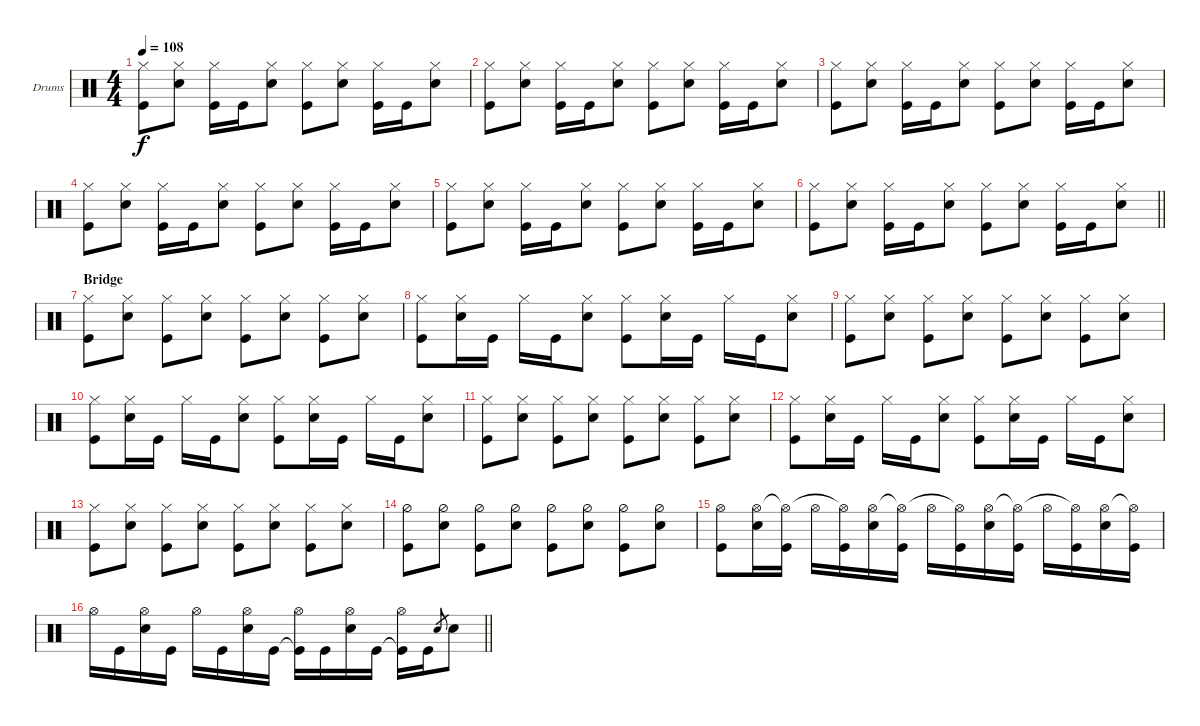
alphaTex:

\bracketExtendMode groupsimilarinstruments
\firstSystemTrackNameOrientation horizontal
\otherSystemsTrackNameOrientation horizontal
\track ("Fabrizio" "Drums") {instrument percussion}
\staff {score}
\articulation defaults
\ts (4 4)
\tempo 108
\clef neutral
\ks c
("Kick (hit)" "Hi-Hat (closed)").8{dy f} ("Snare (hit) 2" "Hi-Hat (closed)").8 ("Kick (hit)" "Hi-Hat (closed)").16 "Kick (hit)".16 ("Snare (hit) 2" "Hi-Hat (closed)").8 ("Kick (hit)" "Hi-Hat (closed)").8 ("Snare (hit) 2" "Hi-Hat (closed)").8 ("Kick (hit)" "Hi-Hat (closed)").16 "Kick (hit)".16 ("Snare (hit) 2" "Hi-Hat (closed)").8 |
("Kick (hit)" "Hi-Hat (closed)").8 ("Snare (hit) 2" "Hi-Hat (closed)").8 ("Kick (hit)" "Hi-Hat (closed)").16 "Kick (hit)".16 ("Snare (hit) 2" "Hi-Hat (closed)").8 ("Kick (hit)" "Hi-Hat (closed)").8 ("Snare (hit) 2" "Hi-Hat (closed)").8 ("Kick (hit)" "Hi-Hat (closed)").16 "Kick (hit)".16 ("Snare (hit) 2" "Hi-Hat (closed)").8 |
("Kick (hit)" "Hi-Hat (closed)").8 ("Snare (hit) 2" "Hi-Hat (closed)").8 ("Kick (hit)" "Hi-Hat (closed)").16 "Kick (hit)".16 ("Snare (hit) 2" "Hi-Hat (closed)").8 ("Kick (hit)" "Hi-Hat (closed)").8 ("Snare (hit) 2" "Hi-Hat (closed)").8 ("Kick (hit)" "Hi-Hat (closed)").16 "Kick (hit)".16 ("Snare (hit) 2" "Hi-Hat (closed)").8 |
("Kick (hit)" "Hi-Hat (closed)").8 ("Snare (hit) 2" "Hi-Hat (closed)").8 ("Kick (hit)" "Hi-Hat (closed)").16 "Kick (hit)".16 ("Snare (hit) 2" "Hi-Hat (closed)").8 ("Kick (hit)" "Hi-Hat (closed)").8 ("Snare (hit) 2" "Hi-Hat (closed)").8 ("Kick (hit)" "Hi-Hat (closed)").16 "Kick (hit)".16 ("Snare (hit) 2" "Hi-Hat (closed)").8 |
("Kick (hit)" "Hi-Hat (closed)").8 ("Snare (hit) 2" "Hi-Hat (closed)").8 ("Kick (hit)" "Hi-Hat (closed)").16 "Kick (hit)".16 ("Snare (hit) 2" "Hi-Hat (closed)").8 ("Kick (hit)" "Hi-Hat (closed)").8 ("Snare (hit) 2" "Hi-Hat (closed)").8 ("Kick (hit)" "Hi-Hat (closed)").16 "Kick (hit)".16 ("Snare (hit) 2" "Hi-Hat (closed)").8 |
\barLineRight lightlight
("Kick (hit)" "Hi-Hat (closed)").8 ("Snare (hit) 2" "Hi-Hat (closed)").8 ("Kick (hit)" "Hi-Hat (closed)").16 "Kick (hit)".16 ("Snare (hit) 2" "Hi-Hat (closed)").8 ("Kick (hit)" "Hi-Hat (closed)").8 ("Snare (hit) 2" "Hi-Hat (closed)").8 ("Kick (hit)" "Hi-Hat (closed)").16 "Kick (hit)".16 ("Snare (hit) 2" "Hi-Hat (closed)").8 |
\section ("" "Bridge")
("Kick (hit)" "Hi-Hat (closed)").8 ("Snare (hit) 2" "Hi-Hat (closed)").8 ("Kick (hit)" "Hi-Hat (closed)").8 ("Snare (hit) 2" "Hi-Hat (closed)").8 ("Kick (hit)" "Hi-Hat (closed)").8 ("Snare (hit) 2" "Hi-Hat (closed)").8 ("Kick (hit)" "Hi-Hat (closed)").8 ("Snare (hit) 2" "Hi-Hat (closed)").8 |
("Kick (hit)" "Hi-Hat (closed)").8 ("Snare (hit) 2" "Hi-Hat (closed)").16 "Kick (hit)".16 "Hi-Hat (closed)".16 "Kick (hit)".16 ("Snare (hit) 2" "Hi-Hat (closed)").8 ("Kick (hit)" "Hi-Hat (closed)").8 ("Snare (hit) 2" "Hi-Hat (closed)").16 "Kick (hit)".16 "Hi-Hat (closed)".16 "Kick (hit)".16 ("Snare (hit) 2" "Hi-Hat (closed)").8 |
("Kick (hit)" "Hi-Hat (closed)").8 ("Snare (hit) 2" "Hi-Hat (closed)").8 ("Kick (hit)" "Hi-Hat (closed)").8 ("Snare (hit) 2" "Hi-Hat (closed)").8 ("Kick (hit)" "Hi-Hat (closed)").8 ("Snare (hit) 2" "Hi-Hat (closed)").8 ("Kick (hit)" "Hi-Hat (closed)").8 ("Snare (hit) 2" "Hi-Hat (closed)").8 |
("Kick (hit)" "Hi-Hat (closed)").8 ("Snare (hit) 2" "Hi-Hat (closed)").16 "Kick (hit)".16 "Hi-Hat (closed)".16 "Kick (hit)".16 ("Snare (hit) 2" "Hi-Hat (closed)").8 ("Kick (hit)" "Hi-Hat (closed)").8 ("Snare (hit) 2" "Hi-Hat (closed)").16 "Kick (hit)".16 "Hi-Hat (closed)".16 "Kick (hit)".16 ("Snare (hit) 2" "Hi-Hat (closed)").8 |
("Kick (hit)" "Hi-Hat (closed)").8 ("Snare (hit) 2" "Hi-Hat (closed)").8 ("Kick (hit)" "Hi-Hat (closed)").8 ("Snare (hit) 2" "Hi-Hat (closed)").8 ("Kick (hit)" "Hi-Hat (closed)").8 ("Snare (hit) 2" "Hi-Hat (closed)").8 ("Kick (hit)" "Hi-Hat (closed)").8 ("Snare (hit) 2" "Hi-Hat (closed)").8 |
("Kick (hit)" "Hi-Hat (closed)").8 ("Snare (hit) 2" "Hi-Hat (closed)").16 "Kick (hit)".16 "Hi-Hat (closed)".16 "Kick (hit)".16 ("Snare (hit) 2" "Hi-Hat (closed)").8 ("Kick (hit)" "Hi-Hat (closed)").8 ("Snare (hit) 2" "Hi-Hat (closed)").16 "Kick (hit)".16 "Hi-Hat (closed)".16 "Kick (hit)".16 ("Snare (hit) 2" "Hi-Hat (closed)").8 |
("Kick (hit)" "Hi-Hat (closed)").8 ("Snare (hit) 2" "Hi-Hat (closed)").8 ("Kick (hit)" "Hi-Hat (closed)").8 ("Snare (hit) 2" "Hi-Hat (closed)").8 ("Kick (hit)" "Hi-Hat (closed)").8 ("Snare (hit) 2" "Hi-Hat (closed)").8 ("Kick (hit)" "Hi-Hat (closed)").8 ("Snare (hit) 2" "Hi-Hat (closed)").8 |
("Kick (hit)" "Hi-Hat (half)").8 ("Snare (hit) 2" "Hi-Hat (half)").8 ("Kick (hit)" "Hi-Hat (half)").8 ("Snare (hit) 2" "Hi-Hat (half)").8 ("Kick (hit)" "Hi-Hat (half)").8 ("Snare (hit) 2" "Hi-Hat (half)").8 ("Kick (hit)" "Hi-Hat (half)").8 ("Snare (hit) 2" "Hi-Hat (half)").8 |
("Kick (hit)" "Hi-Hat (open)").8 ("Snare (hit) 2" "Hi-Hat (open)").16 ("Kick (hit)" "Hi-Hat (open)"{t}).16 "Hi-Hat (open)".16 ("Kick (hit)" "Hi-Hat (open)"{t}).16 ("Snare (hit) 2" "Hi-Hat (open)").16 ("Kick (hit)" "Hi-Hat (open)"{t}).16 "Hi-Hat (open)".16 ("Kick (hit)" "Hi-Hat (open)"{t}).16 ("Snare (hit) 2" "Hi-Hat (open)").16 ("Kick (hit)" "Hi-Hat (open)"{t}).16 "Hi-Hat (open)".16 ("Kick (hit)" "Hi-Hat (open)"{t}).16 ("Snare (hit) 2" "Hi-Hat (open)").16 ("Kick (hit)" "Hi-Hat (open)"{t}).16 |
\barLineRight lightlight "Hi-Hat (open)".16 "Kick (hit)".16
("Snare (hit) 2" "Hi-Hat (open)").16 "Kick (hit)".16 "Hi-Hat (open)".16 "Kick (hit)".16 ("Snare (hit) 2" "Hi-Hat (open)").16 "Kick (hit)".16 ("Kick (hit)"{t} "Hi-Hat (open)").16 "Kick (hit)".16 ("Snare (hit) 2" "Hi-Hat (open)").16 "Kick (hit)".16 ("Kick (hit)"{t} "Hi-Hat (open)").16 "Kick (hit)".16 "Snare (hit) 2".8{gr} "Snare (hit) 2".8
